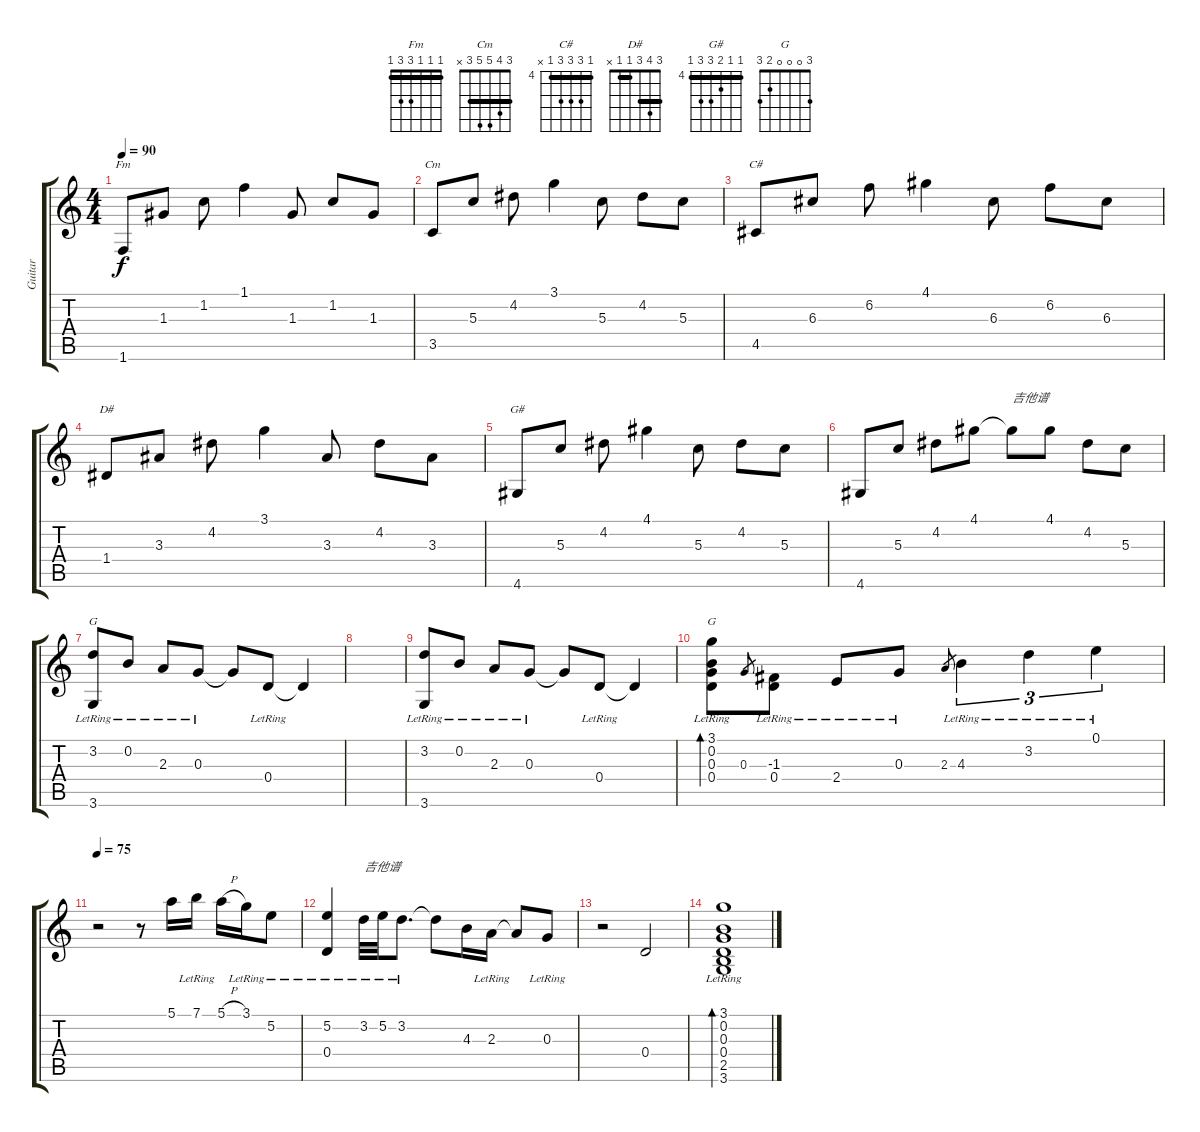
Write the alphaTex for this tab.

\track ("Guitar" "Guitar") {instrument acousticguitarsteel}
\staff {score tabs}
\tuning (E4 B3 G3 D3 A2 E2) {hide}
\chord ("Fm" 1 1 1 3 3 1) {barre 1}
\chord ("Cm" 3 4 5 5 3 x) {barre 3}
\chord ("C#" 4 6 6 6 4 x) {firstfret 4 barre 4}
\chord ("D#" 3 4 3 1 1 x) {barre (1 3)}
\chord ("G#" 4 4 5 6 6 4) {firstfret 4 barre 4}
\chord ("G" x 3 0 0 2 3)
\chord ("G" 3 0 0 0 2 3)
\ts (4 4)
\tempo 90
\clef g2
\ks c
1.6.8{ch "Fm" dy f} 1.3.8 1.2.8 1.1.4 1.3.8 1.2.8 1.3.8 |
3.5.8{ch "Cm"} 5.3.8 4.2.8 3.1.4 5.3.8 4.2.8 5.3.8 |
4.5.8{ch "C#"} 6.3.8 6.2.8 4.1.4 6.3.8 6.2.8 6.3.8 |
1.4.8{ch "D#"} 3.3.8 4.2.8 3.1.4 3.3.8 4.2.8 3.3.8 |
4.6.8{ch "G#"} 5.3.8 4.2.8 4.1.4 5.3.8 4.2.8 5.3.8 |
4.6.8 5.3.8 4.2.8 4.1.8 4.1{t}.8{txt "吉他谱"} 4.1.8 4.2.8 5.3.8 |
(3.2{lr} 3.6{lr}).8{ch "G" volume 12} 0.2{lr}.8 2.3{lr}.8 0.3{lr}.8 0.3{t}.8 0.4{lr}.8 0.4{t}.4 |
|
(3.2{lr} 3.6{lr}).8 0.2{lr}.8 2.3{lr}.8 0.3{lr}.8 0.3{t}.8 0.4{lr}.8 0.4{t}.4 |
(3.1{lr} 0.2{lr} 0.3{lr} 0.4{lr}).8{bd 240 ch "G"} 0.3.8{gr} (-1.3 0.4{lr}).8 2.4{lr}.8 0.3{lr}.8 2.3.8{gr} 4.3{lr}.4{tu (3 2)} 3.2{lr}.4{tu (3 2)} 0.1{lr}.4{tu (3 2)} |
\tempo 75
r.2 r.8 5.1.16 7.1{lr}.16 5.1{h}.16 3.1{lr}.16 5.2{lr}.8 |
(5.2{lr} 0.4{lr}).4 3.2{lr}.32{txt "吉他谱"} 5.2{lr}.32 3.2{lr}.8{d} 3.2{t}.8 4.3.16 2.3{lr}.16 2.3{t}.8 0.3{lr}.8 |
r.2 0.4.2 |
(3.1{lr} 0.2{lr} 0.3{lr} 0.4{lr} 2.5{lr} 3.6{lr}).1{bd 240}
